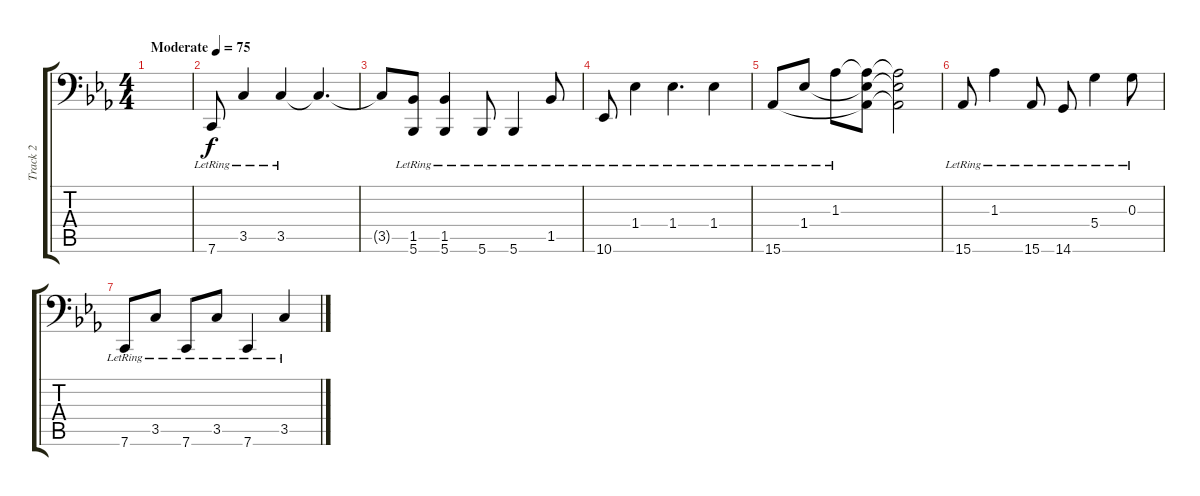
\track ("Track 2" "Track 2") {instrument acousticgrandpiano}
\staff {score tabs}
\tuning (E4 B3 G3 D3 A2 F1) {hide}
\ts (4 4)
\tempo (75 "Moderate")
\clef f4
\ks eb
|
7.6{lr}.8 3.5{lr}.4 3.5{lr}.4 3.5{t}.4{d} |
3.5{t}.8 (1.5{lr} 5.6{lr}).8 (1.5{lr} 5.6{lr}).4 5.6{lr}.8 5.6{lr}.4 1.5{lr}.8 |
10.6{lr}.8 1.4{lr}.4 1.4{lr}.4{d} 1.4{lr}.4 |
15.6{lr}.8 1.4{lr}.8 1.3{lr}.8 (1.3{t} 1.4{t} 15.6{t}).8 (1.3{t} 1.4{t} 15.6{t}).2 |
15.6{lr}.8 1.3{lr}.4 15.6{lr}.8 14.6{lr}.8 5.4{lr}.4 0.3{lr}.8 |
7.6{lr}.8 3.5{lr}.8 7.6{lr}.8 3.5{lr}.8 7.6{lr}.4 3.5{lr}.4
